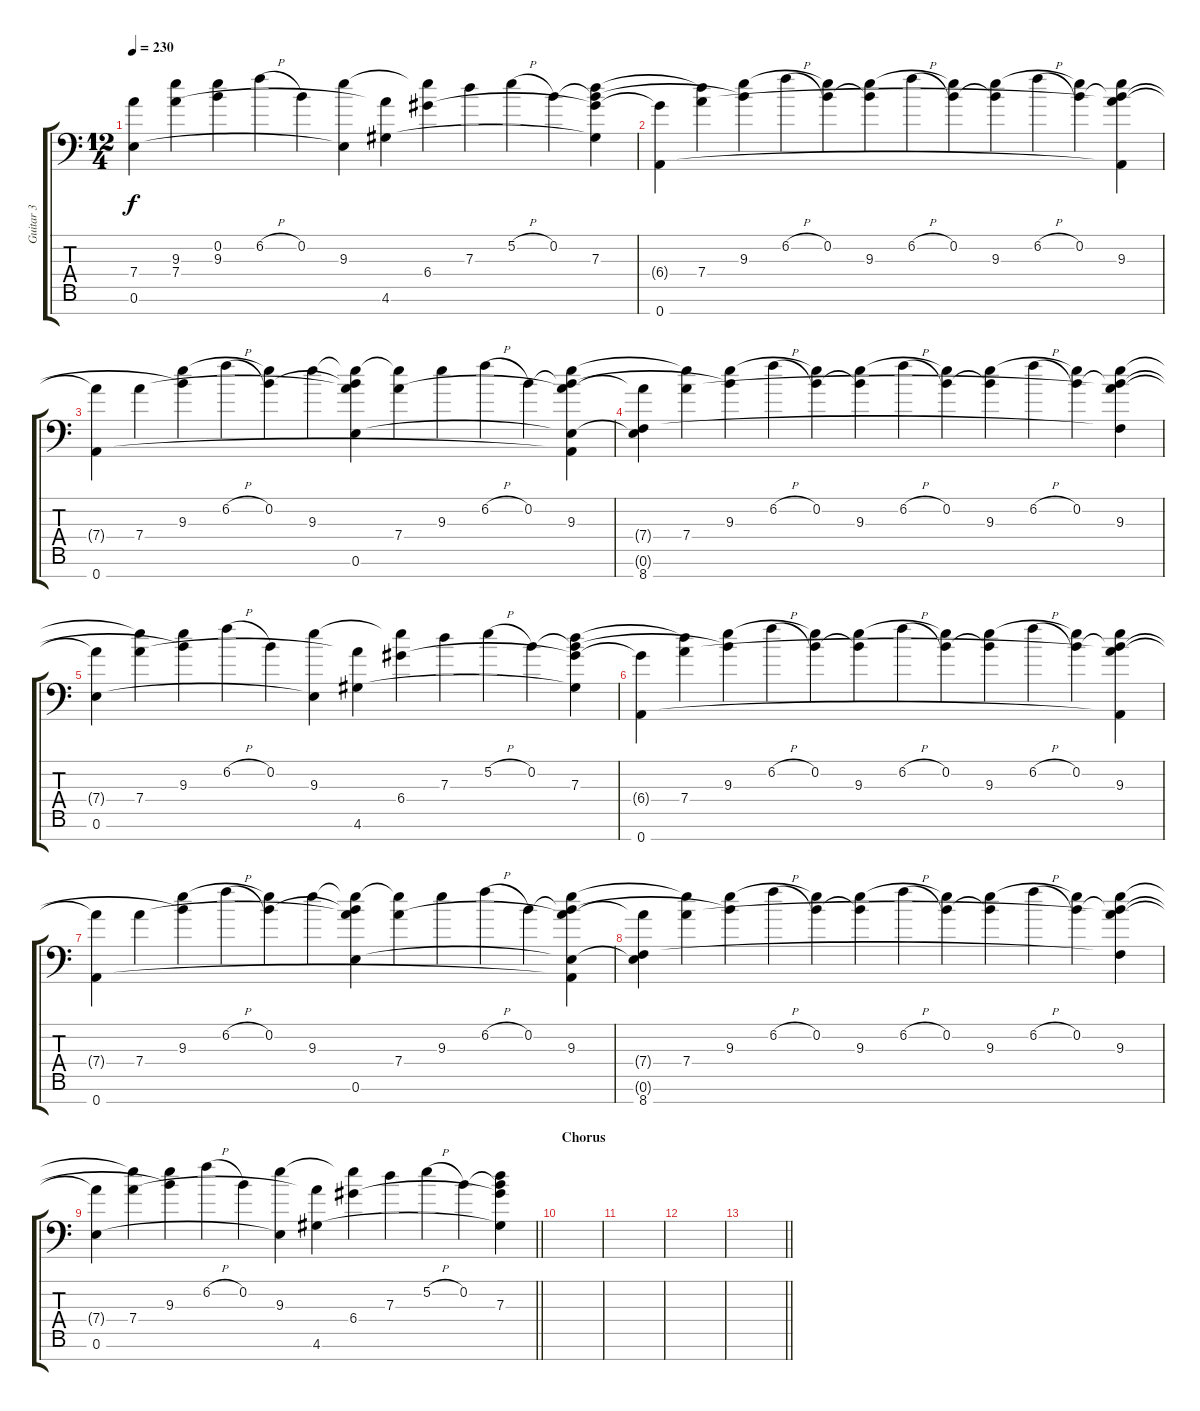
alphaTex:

\track ("Guitar 3" "Guitar 3") {instrument distortionguitar}
\staff {score tabs}
\tuning (E4 B3 G3 D3 A2 E2 A1) {hide}
\ts (12 4)
\tempo 230
\clef f4
\ks c
(7.4{t} 0.6).4{dy f} (9.3{t} 7.4).4 (0.2{t} 9.3).4 6.2{h}.4 0.2.4 (9.3 0.6{t}).4 (7.4{t} 4.6).4 (9.3{t} 6.4).4 7.3.4 5.2{h}.4 0.2.4 (0.2{t} 7.3 6.4{t} 4.6{t}).4 |
(6.4{t} 0.7).4 (7.3{t} 7.4).4 (0.2{t} 9.3).4 6.2{h}.4 (0.2 9.3{t}).4 (0.2{t} 9.3).4 6.2{h}.4 (0.2 9.3{t}).4 (0.2{t} 9.3).4 6.2{h}.4 (0.2 9.3{t}).4 (0.2{t} 9.3 7.4{t} 0.7{t}).4 |
(7.4{t} 0.7).4 7.4.4 (0.2{t} 9.3).4 6.2{h}.4 (0.2 9.3{t}).4 9.3.4 (0.2{t} 9.3{t} 7.4{t} 0.6).4 (9.3{t} 7.4).4 9.3.4 6.2{h}.4 0.2.4 (0.2{t} 9.3 7.4{t} 0.6{t} 0.7{t}).4 |
(7.4{t} 0.6{t} 8.7).4 (9.3{t} 7.4).4 (0.2{t} 9.3).4 6.2{h}.4 (0.2 9.3{t}).4 (0.2{t} 9.3).4 6.2{h}.4 (0.2 9.3{t}).4 (0.2{t} 9.3).4 6.2{h}.4 (0.2 9.3{t}).4 (0.2{t} 9.3 7.4{t} 8.7{t}).4 |
(7.4{t} 0.6).4 (9.3{t} 7.4).4 (0.2{t} 9.3).4 6.2{h}.4 0.2.4 (9.3 0.6{t}).4 (7.4{t} 4.6).4 (9.3{t} 6.4).4 7.3.4 5.2{h}.4 0.2.4 (0.2{t} 7.3 6.4{t} 4.6{t}).4 |
(6.4{t} 0.7).4 (7.3{t} 7.4).4 (0.2{t} 9.3).4 6.2{h}.4 (0.2 9.3{t}).4 (0.2{t} 9.3).4 6.2{h}.4 (0.2 9.3{t}).4 (0.2{t} 9.3).4 6.2{h}.4 (0.2 9.3{t}).4 (0.2{t} 9.3 7.4{t} 0.7{t}).4 |
(7.4{t} 0.7).4 7.4.4 (0.2{t} 9.3).4 6.2{h}.4 (0.2 9.3{t}).4 9.3.4 (0.2{t} 9.3{t} 7.4{t} 0.6).4 (9.3{t} 7.4).4 9.3.4 6.2{h}.4 0.2.4 (0.2{t} 9.3 7.4{t} 0.6{t} 0.7{t}).4 |
(7.4{t} 0.6{t} 8.7).4 (9.3{t} 7.4).4 (0.2{t} 9.3).4 6.2{h}.4 (0.2 9.3{t}).4 (0.2{t} 9.3).4 6.2{h}.4 (0.2 9.3{t}).4 (0.2{t} 9.3).4 6.2{h}.4 (0.2 9.3{t}).4 (0.2{t} 9.3 7.4{t} 8.7{t}).4 |
\barLineRight lightlight
(7.4{t} 0.6).4 (9.3{t} 7.4).4 (0.2{t} 9.3).4 6.2{h}.4 0.2.4 (9.3 0.6{t}).4 (7.4{t} 4.6).4 (9.3{t} 6.4).4 7.3.4 5.2{h}.4 0.2.4 (0.2{t} 7.3 6.4{t} 4.6{t}).4 |
\section ("" "Chorus")
|
|
|
\barLineRight lightlight
